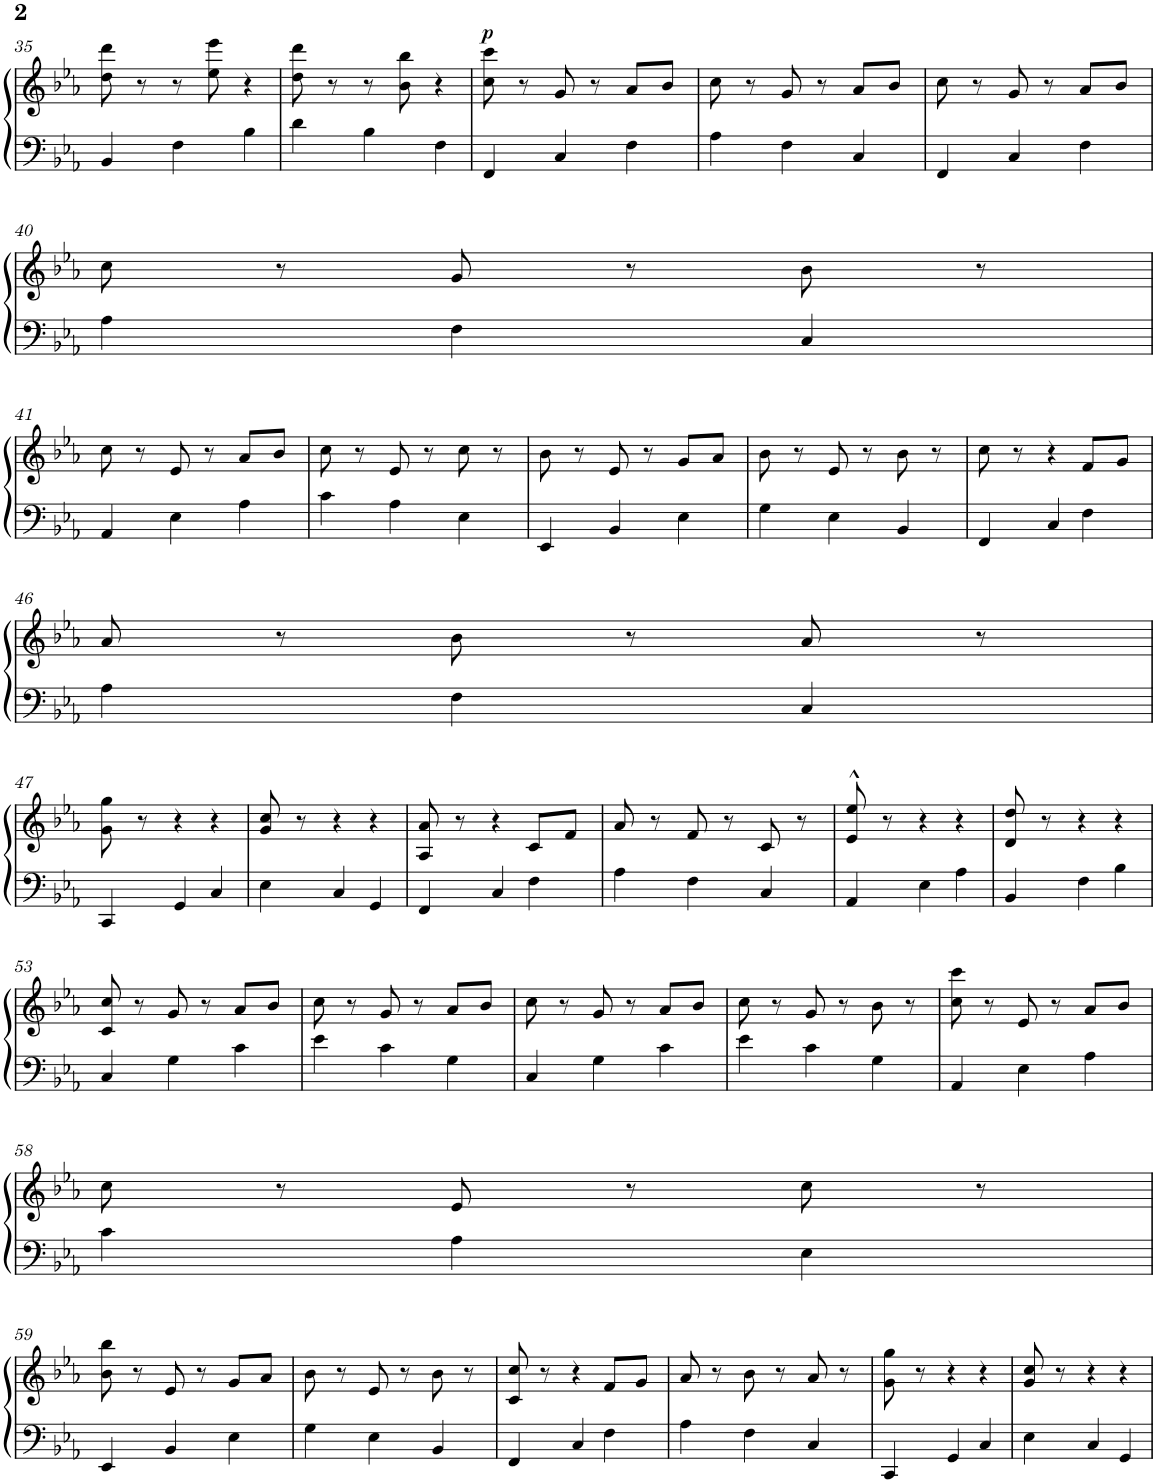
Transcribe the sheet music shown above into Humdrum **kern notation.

**kern	**kern	**dynam
*part1	*part1	*part1
*staff2	*staff1	*staff1/2
*I"Piano	*	*
*I'Pno	*	*
!!LO:PB:g=z
*clefF4	*clefG2	*
*k[b-e-a-]	*k[b-e-a-]	*
*M3/4	*M3/4	*
=35	=35	=35
4BB-/	8dd\ 8ddd\	.
.	8r	.
4F\	8r	.
.	8ee-\ 8eee-\	.
4B-\	4r	.
=36	=36	=36
4d\	8dd\ 8ddd\	.
.	8r	.
4B-\	8r	.
.	8b-\ 8bb-\	.
4F\	4r	.
=37	=37	=37
!	!	!LO:DY:a
4FF/	8cc\ 8ccc\	p
.	8r	.
4C/	8g/	.
.	8r	.
4F\	8a-/L	.
.	8b-/J	.
=38	=38	=38
4A-\	8cc\	.
.	8r	.
4F\	8g/	.
.	8r	.
4C/	8a-/L	.
.	8b-/J	.
=39	=39	=39
4FF/	8cc\	.
.	8r	.
4C/	8g/	.
.	8r	.
4F\	8a-/L	.
.	8b-/J	.
!!LO:LB:g=z
=40	=40	=40
4A-\	8cc\	.
.	8r	.
4F\	8g/	.
.	8r	.
4C/	8b-\	.
.	8r	.
!!LO:LB:g=z
=41	=41	=41
4AA-/	8cc\	.
.	8r	.
4E-\	8e-/	.
.	8r	.
4A-\	8a-/L	.
.	8b-/J	.
=42	=42	=42
4c\	8cc\	.
.	8r	.
4A-\	8e-/	.
.	8r	.
4E-\	8cc\	.
.	8r	.
=43	=43	=43
4EE-/	8b-\	.
.	8r	.
4BB-/	8e-/	.
.	8r	.
4E-\	8g/L	.
.	8a-/J	.
=44	=44	=44
4G\	8b-\	.
.	8r	.
4E-\	8e-/	.
.	8r	.
4BB-/	8b-\	.
.	8r	.
=45	=45	=45
4FF/	8cc\	.
.	8r	.
4C/	4r	.
4F\	8f/L	.
.	8g/J	.
!!LO:LB:g=z
=46	=46	=46
4A-\	8a-/	.
.	8r	.
4F\	8b-\	.
.	8r	.
4C/	8a-/	.
.	8r	.
!!LO:LB:g=z
=47	=47	=47
4CC/	8g\ 8gg\	.
.	8r	.
4GG/	4r	.
4C/	4r	.
=48	=48	=48
4E-\	8g/ 8cc/	.
.	8r	.
4C/	4r	.
4GG/	4r	.
=49	=49	=49
4FF/	8A-/ 8a-/	.
.	8r	.
4C/	4r	.
4F\	8c/L	.
.	8f/J	.
=50	=50	=50
4A-\	8a-/	.
.	8r	.
4F\	8f/	.
.	8r	.
4C/	8c/	.
.	8r	.
=51	=51	=51
4AA-/	8e-/^^ 8ee-/^^	.
.	8r	.
4E-\	4r	.
4A-\	4r	.
=52	=52	=52
4BB-/	8d/ 8dd/	.
.	8r	.
4F\	4r	.
4B-\	4r	.
!!LO:LB:g=z
=53	=53	=53
4C/	8c/ 8cc/	.
.	8r	.
4G\	8g/	.
.	8r	.
4c\	8a-/L	.
.	8b-/J	.
=54	=54	=54
4e-\	8cc\	.
.	8r	.
4c\	8g/	.
.	8r	.
4G\	8a-/L	.
.	8b-/J	.
=55	=55	=55
4C/	8cc\	.
.	8r	.
4G\	8g/	.
.	8r	.
4c\	8a-/L	.
.	8b-/J	.
=56	=56	=56
4e-\	8cc\	.
.	8r	.
4c\	8g/	.
.	8r	.
4G\	8b-\	.
.	8r	.
=57	=57	=57
4AA-/	8cc\ 8ccc\	.
.	8r	.
4E-\	8e-/	.
.	8r	.
4A-\	8a-/L	.
.	8b-/J	.
!!LO:LB:g=z
=58	=58	=58
4c\	8cc\	.
.	8r	.
4A-\	8e-/	.
.	8r	.
4E-\	8cc\	.
.	8r	.
!!LO:LB:g=z
=59	=59	=59
4EE-/	8b-\ 8bb-\	.
.	8r	.
4BB-/	8e-/	.
.	8r	.
4E-\	8g/L	.
.	8a-/J	.
=60	=60	=60
4G\	8b-\	.
.	8r	.
4E-\	8e-/	.
.	8r	.
4BB-/	8b-\	.
.	8r	.
=61	=61	=61
4FF/	8c/ 8cc/	.
.	8r	.
4C/	4r	.
4F\	8f/L	.
.	8g/J	.
=62	=62	=62
4A-\	8a-/	.
.	8r	.
4F\	8b-\	.
.	8r	.
4C/	8a-/	.
.	8r	.
=63	=63	=63
4CC/	8g\ 8gg\	.
.	8r	.
4GG/	4r	.
4C/	4r	.
=64	=64	=64
4E-\	8g/ 8cc/	.
.	8r	.
4C/	4r	.
4GG/	4r	.
=	=	=
*-	*-	*-
